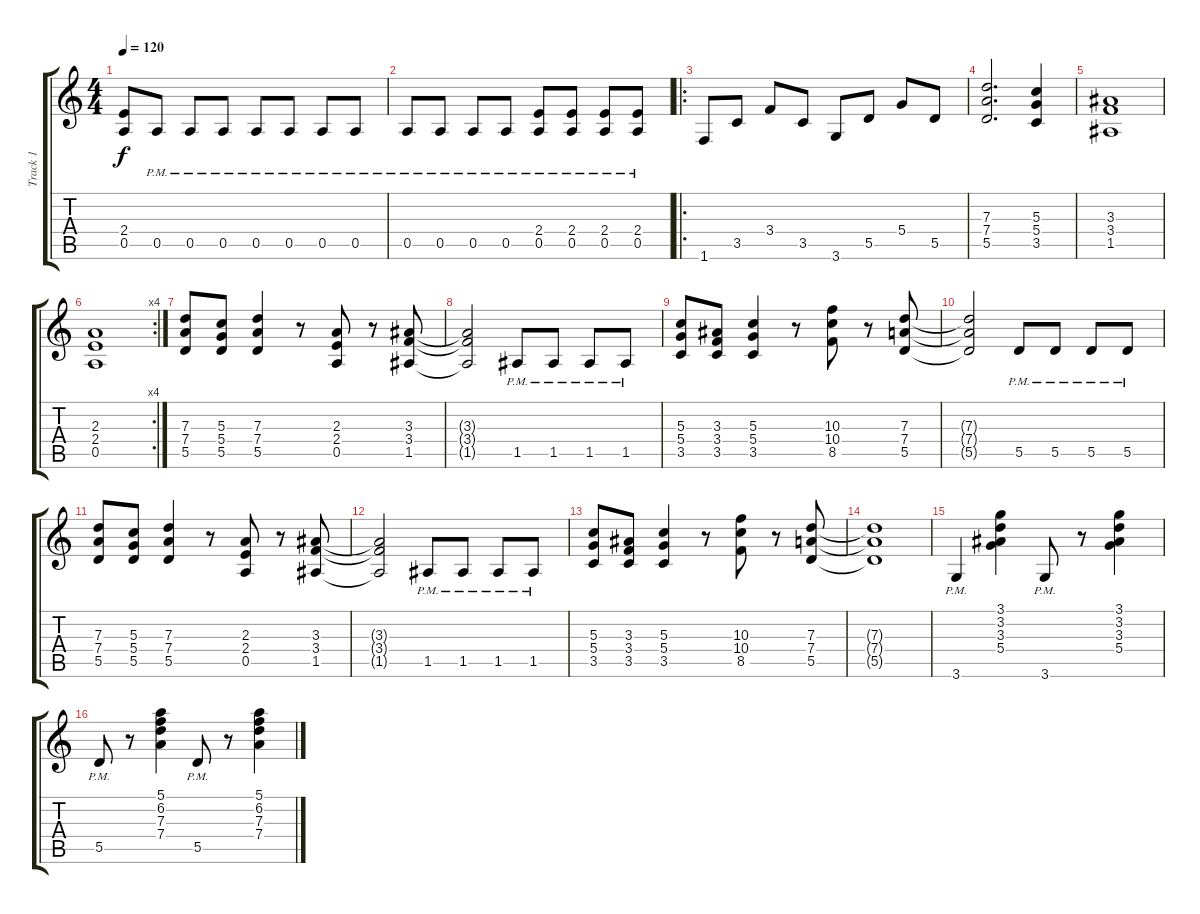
\track ("Track 1" "Track 1") {instrument overdrivenguitar}
\staff {score tabs}
\tuning (E4 B3 G3 D3 A2 E2) {hide}
\ts (4 4)
\tempo 120
\clef g2
\ks c
(2.4 0.5).8{dy f} 0.5{pm}.8 0.5{pm}.8 0.5{pm}.8 0.5{pm}.8 0.5{pm}.8 0.5{pm}.8 0.5{pm}.8 |
0.5{pm}.8 0.5{pm}.8 0.5{pm}.8 0.5{pm}.8 (2.4{pm} 0.5{pm}).8 (2.4{pm} 0.5{pm}).8 (2.4{pm} 0.5{pm}).8 (2.4{pm} 0.5{pm}).8 |
\ro
1.6.8 3.5.8 3.4.8 3.5.8 3.6.8 5.5.8 5.4.8 5.5.8 |
(7.3 7.4 5.5).2{d} (5.3 5.4 3.5).4 |
(3.3 3.4 1.5).1 |
\rc 4
(2.3 2.4 0.5).1 |
(7.3 7.4 5.5).8 (5.3 5.4 5.5).8 (7.3 7.4 5.5).4 r.8 (2.3 2.4 0.5).8 r.8 (3.3 3.4 1.5).8 |
(3.3{t} 3.4{t} 1.5{t}).2 1.5{pm}.8 1.5{pm}.8 1.5{pm}.8 1.5{pm}.8 |
(5.3 5.4 3.5).8 (3.3 3.4 3.5).8 (5.3 5.4 3.5).4 r.8 (10.3 10.4 8.5).8 r.8 (7.3 7.4 5.5).8 |
(7.3{t} 7.4{t} 5.5{t}).2 5.5{pm}.8 5.5{pm}.8 5.5{pm}.8 5.5{pm}.8 |
(7.3 7.4 5.5).8 (5.3 5.4 5.5).8 (7.3 7.4 5.5).4 r.8 (2.3 2.4 0.5).8 r.8 (3.3 3.4 1.5).8 |
(3.3{t} 3.4{t} 1.5{t}).2 1.5{pm}.8 1.5{pm}.8 1.5{pm}.8 1.5{pm}.8 |
(5.3 5.4 3.5).8 (3.3 3.4 3.5).8 (5.3 5.4 3.5).4 r.8 (10.3 10.4 8.5).8 r.8 (7.3 7.4 5.5).8 |
(7.3{t} 7.4{t} 5.5{t}).1 |
3.6{pm}.4 (3.1 3.2 3.3 5.4).4 3.6{pm}.8 r.8 (3.1 3.2 3.3 5.4).4 |
5.5{pm}.8 r.8 (5.1 6.2 7.3 7.4).4 5.5{pm}.8 r.8 (5.1 6.2 7.3 7.4).4
